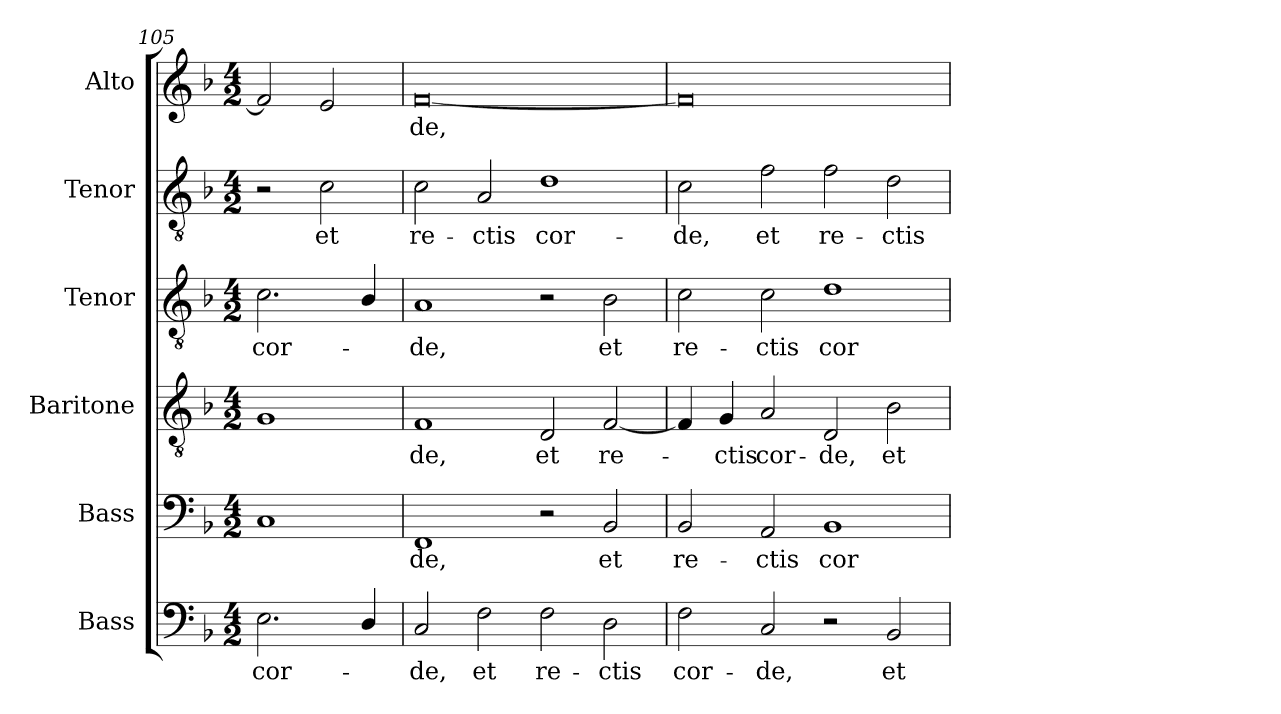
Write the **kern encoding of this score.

**kern	**text	**kern	**text	**kern	**text	**kern	**text	**kern	**text	**kern	**text
*part6	*part6	*part5	*part5	*part4	*part4	*part3	*part3	*part2	*part2	*part1	*part1
*staff6	*staff6	*staff5	*staff5	*staff4	*staff4	*staff3	*staff3	*staff2	*staff2	*staff1	*staff1
*I"Bass	*	*I"Bass	*	*I"Baritone	*	*I"Tenor	*	*I"Tenor	*	*I"Alto	*
*I'B.	*	*I'B.	*	*	*	*I'T.	*	*I'T.	*	*I'A.	*
*clefF4	*	*clefF4	*	*clefGv2	*	*clefGv2	*	*clefGv2	*	*clefG2	*
*	*	*	*	*ITrd7c12	*	*ITrd7c12	*	*ITrd7c12	*	*	*
*k[b-]	*	*k[b-]	*	*k[b-]	*	*k[b-]	*	*k[b-]	*	*k[b-]	*
*F:	*	*F:	*	*F:	*	*F:	*	*F:	*	*F:	*
*M4/2	*	*M4/2	*	*M4/2	*	*M4/2	*	*M4/2	*	*M4/2	*
=105	=105	=105	=105	=105	=105	=105	=105	=105	=105	=105	=105
!	!LO:LY:b:color=#000000	!	!	!	!	!	!	!	!	!	!
!	!	!	!	!	!	!	!LO:LY:b:color=#000000	!	!	!	!
2.Ei\	cor-	1Ci	.	1GGi	.	2.Ci\	cor-	2r	.	2fi/]	.
!	!	!	!	!	!	!	!	!	!LO:LY:b:color=#000000	!	!
.	.	.	.	.	.	.	.	2Ci\	et	2ei/	.
4Di/	.	.	.	.	.	4BB-i/	.	.	.	.	.
=106	=106	=106	=106	=106	=106	=106	=106	=106	=106	=106	=106
!	!LO:LY:b:color=#000000	!	!	!	!	!	!	!	!	!	!
!	!	!	!LO:LY:b:color=#000000	!	!	!	!	!	!	!	!
!	!	!	!	!	!LO:LY:b:color=#000000	!	!	!	!	!	!
!	!	!	!	!	!	!	!LO:LY:b:color=#000000	!	!	!	!
!	!	!	!	!	!	!	!	!	!LO:LY:b:color=#000000	!	!
!	!	!	!	!	!	!	!	!	!	!	!LO:LY:b:color=#000000
2Ci/	-de,	1FFi	-de,	1FFi	-de,	1AAi	-de,	2Ci\	re-	[0fi	-de,
!	!LO:LY:b:color=#000000	!	!	!	!	!	!	!	!	!	!
!	!	!	!	!	!	!	!	!	!LO:LY:b:color=#000000	!	!
2Fi\	et	.	.	.	.	.	.	2AAi/	-ctis	.	.
!	!LO:LY:b:color=#000000	!	!	!	!	!	!	!	!	!	!
!	!	!	!	!	!LO:LY:b:color=#000000	!	!	!	!	!	!
!	!	!	!	!	!	!	!	!	!LO:LY:b:color=#000000	!	!
2Fi\	re-	2r	.	2DDi/	et	2r	.	1Di	cor-	.	.
!	!LO:LY:b:color=#000000	!	!	!	!	!	!	!	!	!	!
!	!	!	!LO:LY:b:color=#000000	!	!	!	!	!	!	!	!
!	!	!	!	!	!LO:LY:b:color=#000000	!	!	!	!	!	!
!	!	!	!	!	!	!	!LO:LY:b:color=#000000	!	!	!	!
2Di\	-ctis	2BB-i/	et	[2FFi/	re-	2BB-i\	et	.	.	.	.
!!LO:PB:g=z
=107	=107	=107	=107	=107	=107	=107	=107	=107	=107	=107	=107
!	!LO:LY:b:color=#000000	!	!	!	!	!	!	!	!	!	!
!	!	!	!LO:LY:b:color=#000000	!	!	!	!	!	!	!	!
!	!	!	!	!	!	!	!LO:LY:b:color=#000000	!	!	!	!
!	!	!	!	!	!	!	!	!	!LO:LY:b:color=#000000	!	!
2Fi\	cor-	2BB-i/	re-	4FFi/]	.	2Ci\	re-	2Ci\	-de,	0fi]	.
!	!	!	!	!	!LO:LY:b:color=#000000	!	!	!	!	!	!
.	.	.	.	4GGi/	-ctis	.	.	.	.	.	.
!	!LO:LY:b:color=#000000	!	!	!	!	!	!	!	!	!	!
!	!	!	!LO:LY:b:color=#000000	!	!	!	!	!	!	!	!
!	!	!	!	!	!LO:LY:b:color=#000000	!	!	!	!	!	!
!	!	!	!	!	!	!	!LO:LY:b:color=#000000	!	!	!	!
!	!	!	!	!	!	!	!	!	!LO:LY:b:color=#000000	!	!
2Ci/	-de,	2AAi/	-ctis	2AAi/	cor-	2Ci\	-ctis	2Fi\	et	.	.
!	!	!	!LO:LY:b:color=#000000	!	!	!	!	!	!	!	!
!	!	!	!	!	!LO:LY:b:color=#000000	!	!	!	!	!	!
!	!	!	!	!	!	!	!LO:LY:b:color=#000000	!	!	!	!
!	!	!	!	!	!	!	!	!	!LO:LY:b:color=#000000	!	!
2r	.	1BB-i	cor-	2DDi/	-de,	1Di	cor-	2Fi\	re-	.	.
!	!LO:LY:b:color=#000000	!	!	!	!	!	!	!	!	!	!
!	!	!	!	!	!LO:LY:b:color=#000000	!	!	!	!	!	!
!	!	!	!	!	!	!	!	!	!LO:LY:b:color=#000000	!	!
2BB-i/	et	.	.	2BB-i\	et	.	.	2Di\	-ctis	.	.
=	=	=	=	=	=	=	=	=	=	=	=
*-	*-	*-	*-	*-	*-	*-	*-	*-	*-	*-	*-
